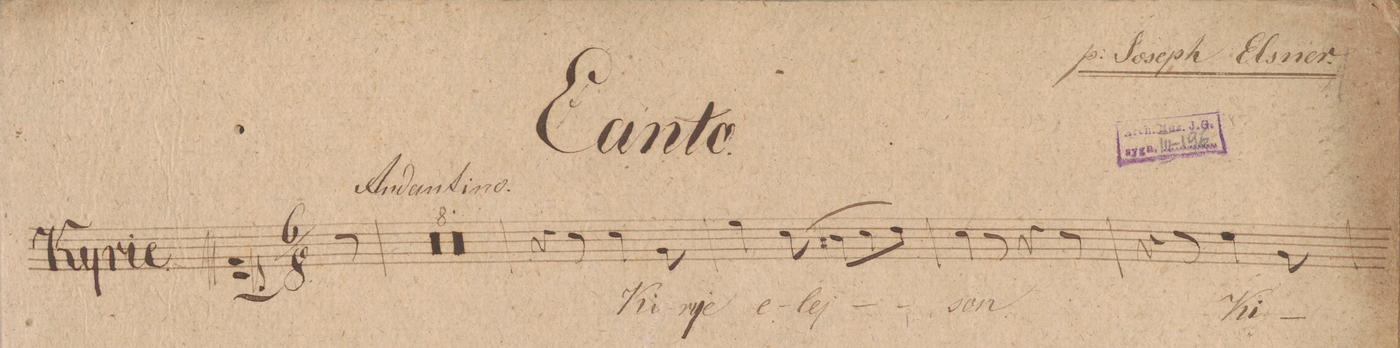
**kern	**text	**dynam
*I"Canto	*	*
*clefC1	*	*
*k[]	*	*
*M6/8	*	*
8r	.	.
=1	=1	=1
0.r	.	.
=2	=2	=2
=3	=3	=3
=4	=4	=4
=5	=5	=5
0.r	.	.
=6	=6	=6
=7	=7	=7
=8	=8	=8
=9	=9	=9
4r	.	.
8r	.	.
4a\	Ki-	.
8e\	-rije	.
=10	=10	=10
4cc\	e-	.
(8a\	-lej-	.
8g#X\L	.	.
8a\	.	.
8b\J)	.	.
=11	=11	=11
4a\	-son	.
8r	.	.
4r	.	.
8r	.	.
=12	=12	=12
4r	.	.
8r	.	.
4b\	Ki-	.
8e\	.	.
=13	=13	=13
*-	*-	*-
